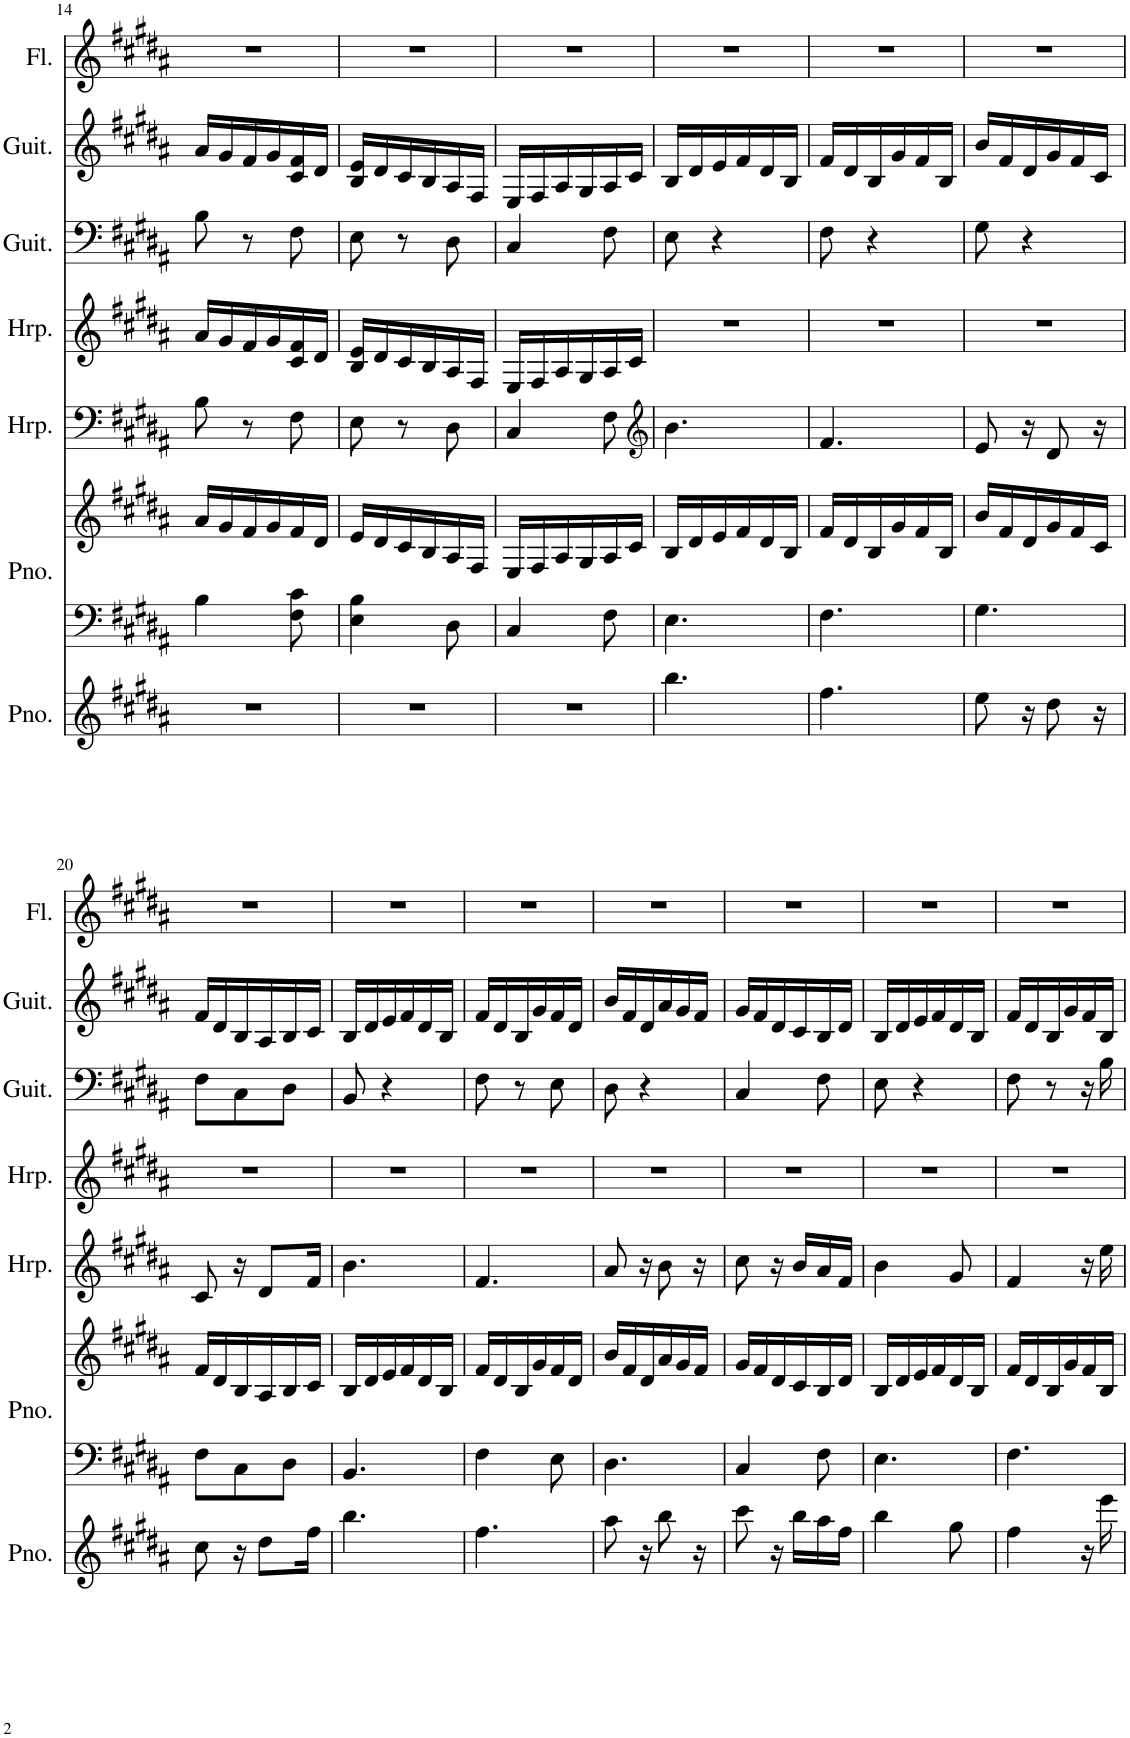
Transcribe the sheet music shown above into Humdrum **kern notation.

**kern	**kern	**kern	**kern	**kern	**kern	**kern	**kern
*part7	*part6	*part6	*part5	*part4	*part3	*part2	*part1
*staff8	*staff7	*staff6	*staff5	*staff4	*staff3	*staff2	*staff1
*I"Piano	*I"Piano	*	*I"Harp	*I"Harp	*I"Classical Guitar	*I"Classical Guitar	*I"Flute
*I'Pno.	*I'Pno.	*	*I'Hrp.	*I'Hrp.	*I'Guit.	*I'Guit.	*I'Fl.
!!LO:PB:g=z
*clefG2	*clefF4	*clefG2	*clefF4	*clefG2	*clefF4	*clefG2	*clefG2
*k[f#c#g#d#a#]	*k[f#c#g#d#a#]	*k[f#c#g#d#a#]	*k[f#c#g#d#a#]	*k[f#c#g#d#a#]	*k[f#c#g#d#a#]	*k[f#c#g#d#a#]	*k[f#c#g#d#a#]
*M3/8	*M3/8	*M3/8	*M3/8	*M3/8	*M3/8	*M3/8	*M3/8
=14	=14	=14	=14	=14	=14	=14	=14
4.r	4B\	16a#/LL	8B\	16a#/LL	8B\	16a#/LL	4.r
.	.	16g#/	.	16g#/	.	16g#/	.
.	.	16f#/	8r	16f#/	8r	16f#/	.
.	.	16g#/	.	16g#/	.	16g#/	.
.	8F#\ 8c#\	16f#/	8F#\	16c#/ 16f#/	8F#\	16c#/ 16f#/	.
.	.	16d#/JJ	.	16d#/JJ	.	16d#/JJ	.
=15	=15	=15	=15	=15	=15	=15	=15
4.r	4E\ 4B\	16e/LL	8E\	16B/ 16e/LL	8E\	16B/ 16e/LL	4.r
.	.	16d#/	.	16d#/	.	16d#/	.
.	.	16c#/	8r	16c#/	8r	16c#/	.
.	.	16B/	.	16B/	.	16B/	.
.	8D#\	16A#/	8D#\	16A#/	8D#\	16A#/	.
.	.	16F#/JJ	.	16F#/JJ	.	16F#/JJ	.
=16	=16	=16	=16	=16	=16	=16	=16
4.r	4C#/	16E/LL	4C#/	16E/LL	4C#/	16E/LL	4.r
.	.	16F#/	.	16F#/	.	16F#/	.
.	.	16A#/	.	16A#/	.	16A#/	.
.	.	16G#/	.	16G#/	.	16G#/	.
.	8F#\	16A#/	8F#\	16A#/	8F#\	16A#/	.
.	.	16c#/JJ	.	16c#/JJ	.	16c#/JJ	.
=17	=17	=17	=17	=17	=17	=17	=17
*	*	*	*clefG2	*	*	*	*
4.bb\	4.E\	16B/LL	4.b\	4.r	8E\	16B/LL	4.r
.	.	16d#/	.	.	.	16d#/	.
.	.	16e/	.	.	4r	16e/	.
.	.	16f#/	.	.	.	16f#/	.
.	.	16d#/	.	.	.	16d#/	.
.	.	16B/JJ	.	.	.	16B/JJ	.
=18	=18	=18	=18	=18	=18	=18	=18
4.ff#\	4.F#\	16f#/LL	4.f#/	4.r	8F#\	16f#/LL	4.r
.	.	16d#/	.	.	.	16d#/	.
.	.	16B/	.	.	4r	16B/	.
.	.	16g#/	.	.	.	16g#/	.
.	.	16f#/	.	.	.	16f#/	.
.	.	16B/JJ	.	.	.	16B/JJ	.
=19	=19	=19	=19	=19	=19	=19	=19
8ee\	4.G#\	16b/LL	8e/	4.r	8G#\	16b/LL	4.r
.	.	16f#/	.	.	.	16f#/	.
16r	.	16d#/	16r	.	4r	16d#/	.
8dd#\	.	16g#/	8d#/	.	.	16g#/	.
.	.	16f#/	.	.	.	16f#/	.
16r	.	16c#/JJ	16r	.	.	16c#/JJ	.
!!LO:LB:g=z
=20	=20	=20	=20	=20	=20	=20	=20
8cc#\	8F#\L	16f#/LL	8c#/	4.r	8F#\L	16f#/LL	4.r
.	.	16d#/	.	.	.	16d#/	.
16r	8C#\	16B/	16r	.	8C#\	16B/	.
8dd#\L	.	16A#/	8d#/L	.	.	16A#/	.
.	8D#\J	16B/	.	.	8D#\J	16B/	.
16ff#\Jk	.	16c#/JJ	16f#/Jk	.	.	16c#/JJ	.
=21	=21	=21	=21	=21	=21	=21	=21
4.bb\	4.BB/	16B/LL	4.b\	4.r	8BB/	16B/LL	4.r
.	.	16d#/	.	.	.	16d#/	.
.	.	16e/	.	.	4r	16e/	.
.	.	16f#/	.	.	.	16f#/	.
.	.	16d#/	.	.	.	16d#/	.
.	.	16B/JJ	.	.	.	16B/JJ	.
=22	=22	=22	=22	=22	=22	=22	=22
4.ff#\	4F#\	16f#/LL	4.f#/	4.r	8F#\	16f#/LL	4.r
.	.	16d#/	.	.	.	16d#/	.
.	.	16B/	.	.	8r	16B/	.
.	.	16g#/	.	.	.	16g#/	.
.	8E\	16f#/	.	.	8E\	16f#/	.
.	.	16d#/JJ	.	.	.	16d#/JJ	.
=23	=23	=23	=23	=23	=23	=23	=23
8aa#\	4.D#\	16b/LL	8a#/	4.r	8D#\	16b/LL	4.r
.	.	16f#/	.	.	.	16f#/	.
16r	.	16d#/	16r	.	4r	16d#/	.
8bb\	.	16a#/	8b\	.	.	16a#/	.
.	.	16g#/	.	.	.	16g#/	.
16r	.	16f#/JJ	16r	.	.	16f#/JJ	.
=24	=24	=24	=24	=24	=24	=24	=24
8ccc#\	4C#/	16g#/LL	8cc#\	4.r	4C#/	16g#/LL	4.r
.	.	16f#/	.	.	.	16f#/	.
16r	.	16d#/	16r	.	.	16d#/	.
16bb\LL	.	16c#/	16b/LL	.	.	16c#/	.
16aa#\	8F#\	16B/	16a#/	.	8F#\	16B/	.
16ff#\JJ	.	16d#/JJ	16f#/JJ	.	.	16d#/JJ	.
=25	=25	=25	=25	=25	=25	=25	=25
4bb\	4.E\	16B/LL	4b\	4.r	8E\	16B/LL	4.r
.	.	16d#/	.	.	.	16d#/	.
.	.	16e/	.	.	4r	16e/	.
.	.	16f#/	.	.	.	16f#/	.
8gg#\	.	16d#/	8g#/	.	.	16d#/	.
.	.	16B/JJ	.	.	.	16B/JJ	.
=26	=26	=26	=26	=26	=26	=26	=26
4ff#\	4.F#\	16f#/LL	4f#/	4.r	8F#\	16f#/LL	4.r
.	.	16d#/	.	.	.	16d#/	.
.	.	16B/	.	.	8r	16B/	.
.	.	16g#/	.	.	.	16g#/	.
16r	.	16f#/	16r	.	16r	16f#/	.
16eee\	.	16B/JJ	16ee\	.	16B\	16B/JJ	.
=	=	=	=	=	=	=	=
*-	*-	*-	*-	*-	*-	*-	*-
